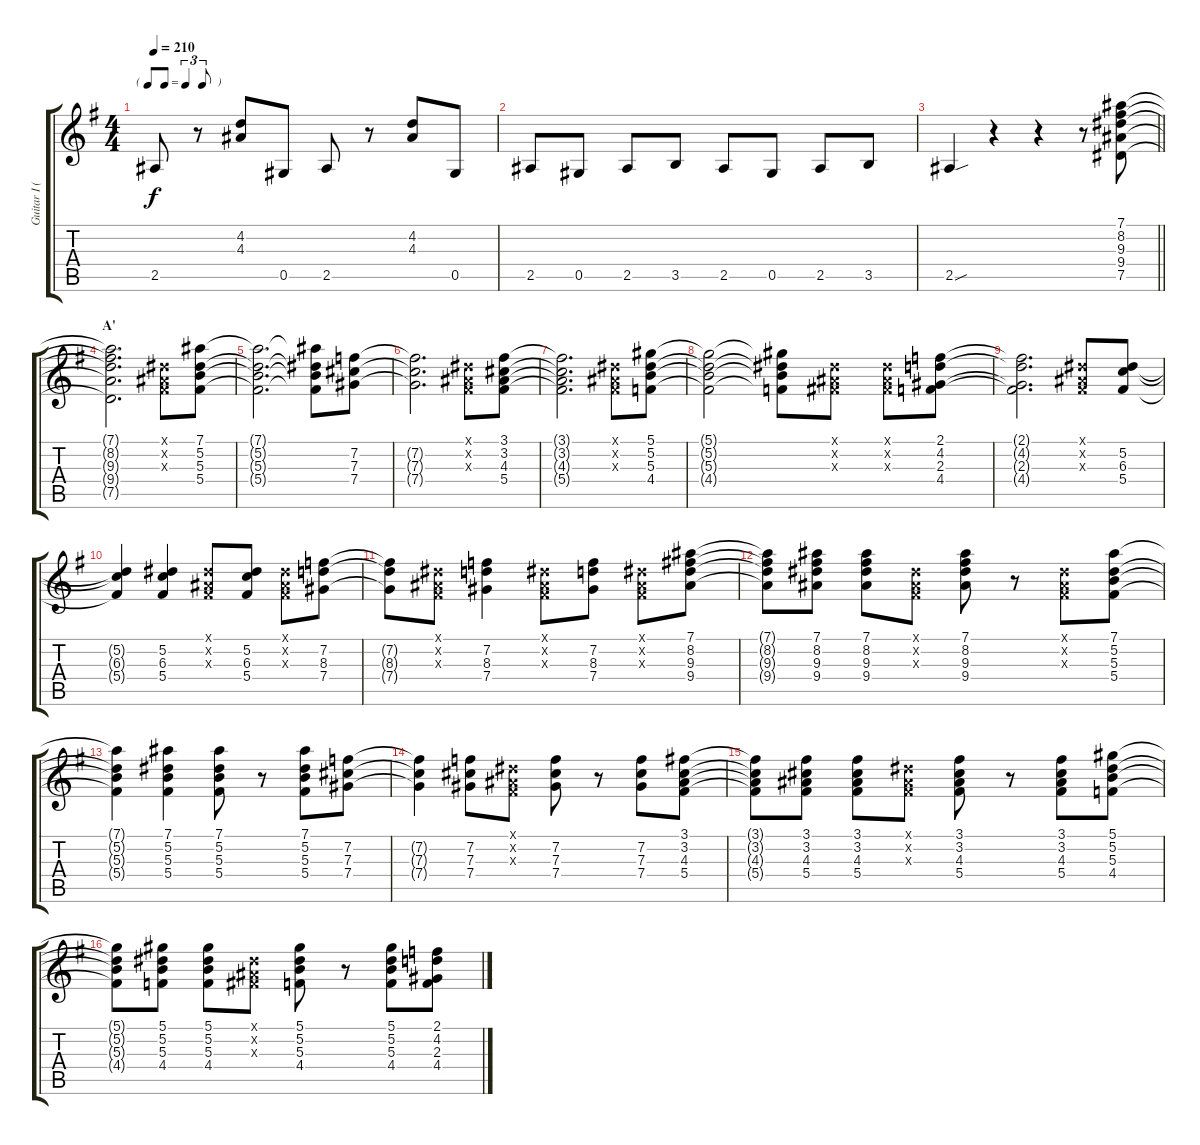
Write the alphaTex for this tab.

\track ("Guitar I (Sakito)" "Guitar I (") {instrument overdrivenguitar}
\staff {score tabs}
\tuning (Eb4 Bb3 Gb3 Db3 Ab2 Eb2) {hide}
\ts (4 4)
\tf triplet8th
\tempo 210
\clef g2
\ks g
2.5.8{dy f} r.8 (4.2 4.3).8 0.5.8 2.5.8 r.8 (4.2 4.3).8 0.5.8 |
2.5.8 0.5.8 2.5.8 3.5.8 2.5.8 0.5.8 2.5.8 3.5.8 |
\barLineRight lightlight
2.5{sou}.4 r.4 r.4 r.8 (7.1 8.2 9.3 9.4 7.5).8 |
\section ("" "A'")
(7.1{t} 8.2{t} 9.3{t} 9.4{t} 7.5{t}).2{d} (0.1{x} 0.2{x} 0.3{x}).8 (7.1 5.2 5.3 5.4).8 |
(7.1{t} 5.2{t} 5.3{t} 5.4{t}).2{d} (7.1{t} 5.2{t} 5.3{t} 5.4{t}).8 (7.2 7.3 7.4).8 |
(7.2{t} 7.3{t} 7.4{t}).2{d} (0.1{x} 0.2{x} 0.3{x}).8 (3.1 3.2 4.3 5.4).8 |
(3.1{t} 3.2{t} 4.3{t} 5.4{t}).2{d} (0.1{x} 0.2{x} 0.3{x}).8 (5.1 5.2 5.3 4.4).8 |
(5.1{t} 5.2{t} 5.3{t} 4.4{t}).2 (5.1{t} 5.2{t} 5.3{t} 4.4{t}).8 (0.1{x} 0.2{x} 0.3{x}).8 (0.1{x} 0.2{x} 0.3{x}).8 (2.1 4.2 2.3 4.4).8 |
(2.1{t} 4.2{t} 2.3{t} 4.4{t}).2{d} (0.1{x} 0.2{x} 0.3{x}).8 (5.2 6.3 5.4).8 |
(5.2{t} 6.3{t} 5.4{t}).4 (5.2 6.3 5.4).4 (0.1{x} 0.2{x} 0.3{x}).8 (5.2 6.3 5.4).8 (0.1{x} 0.2{x} 0.3{x}).8 (7.2 8.3 7.4).8 |
(7.2{t} 8.3{t} 7.4{t}).8 (0.1{x} 0.2{x} 0.3{x}).8 (7.2 8.3 7.4).4 (0.1{x} 0.2{x} 0.3{x}).8 (7.2 8.3 7.4).8 (0.1{x} 0.2{x} 0.3{x}).8 (7.1 8.2 9.3 9.4).8 |
(7.1{t} 8.2{t} 9.3{t} 9.4{t}).8 (7.1 8.2 9.3 9.4).8 (7.1 8.2 9.3 9.4).8 (0.1{x} 0.2{x} 0.3{x}).8 (7.1 8.2 9.3 9.4).8 r.8 (0.1{x} 0.2{x} 0.3{x}).8 (7.1 5.2 5.3 5.4).8 |
(7.1{t} 5.2{t} 5.3{t} 5.4{t}).4 (7.1 5.2 5.3 5.4).4 (7.1 5.2 5.3 5.4).8 r.8 (7.1 5.2 5.3 5.4).8 (7.2 7.3 7.4).8 |
(7.2{t} 7.3{t} 7.4{t}).4 (7.2 7.3 7.4).8 (0.1{x} 0.2{x} 0.3{x}).8 (7.2 7.3 7.4).8 r.8 (7.2 7.3 7.4).8 (3.1 3.2 4.3 5.4).8 |
(3.1{t} 3.2{t} 4.3{t} 5.4{t}).8 (3.1 3.2 4.3 5.4).8 (3.1 3.2 4.3 5.4).8 (0.1{x} 0.2{x} 0.3{x}).8 (3.1 3.2 4.3 5.4).8 r.8 (3.1 3.2 4.3 5.4).8 (5.1 5.2 5.3 4.4).8 |
(5.1{t} 5.2{t} 5.3{t} 4.4{t}).8 (5.1 5.2 5.3 4.4).8 (5.1 5.2 5.3 4.4).8 (0.1{x} 0.2{x} 0.3{x}).8 (5.1 5.2 5.3 4.4).8 r.8 (5.1 5.2 5.3 4.4).8 (2.1 4.2 2.3 4.4).8
